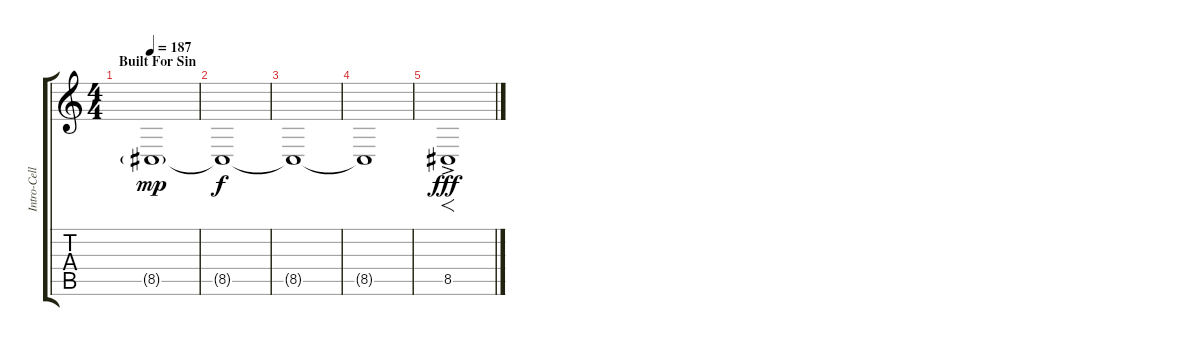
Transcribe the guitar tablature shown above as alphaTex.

\track ("Intro-Cello (Cello)" "Intro-Cell") {instrument cello}
\staff {score tabs}
\tuning (C4 G3 Eb3 Bb2 F2 C2) {hide}
\ts (4 4)
\section ("" "Built For Sin")
\tempo 187
\clef g2
\ks c
8.5{g}.1{dy mp instrument cello} |
8.5{t}.1{dy f} |
8.5{t}.1 |
8.5{t}.1 |
8.5{ac}.1{f dy fff}
